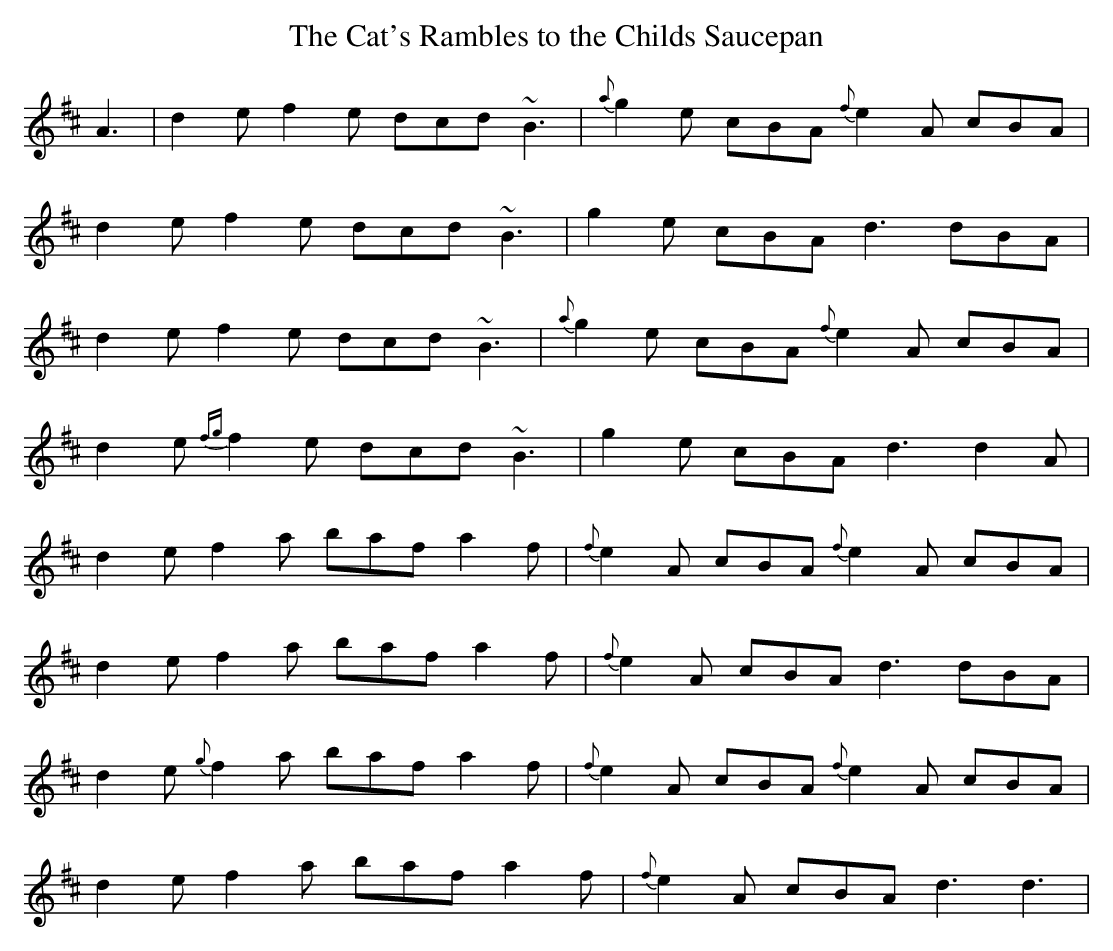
X:1
T:The Cat's Rambles to the Childs Saucepan
K:D
A3|d2e f2e dcd ~B3|{a}g2e cBA {f}e2A cBA|
d2e f2e dcd ~B3|g2e cBA d3 dBA|
d2e f2e dcd ~B3|{a}g2e cBA {f}e2A cBA|
d2e {fg}f2e dcd ~B3|g2e cBA d3 d2A|
d2e f2a baf a2f|{f}e2A cBA {f}e2A cBA|
d2e f2a baf a2f|{f}e2A cBA d3 dBA|
d2e {g}f2a baf a2f|{f}e2A cBA {f}e2A cBA|
d2e f2a baf a2f|{f}e2A cBA d3 d3|
